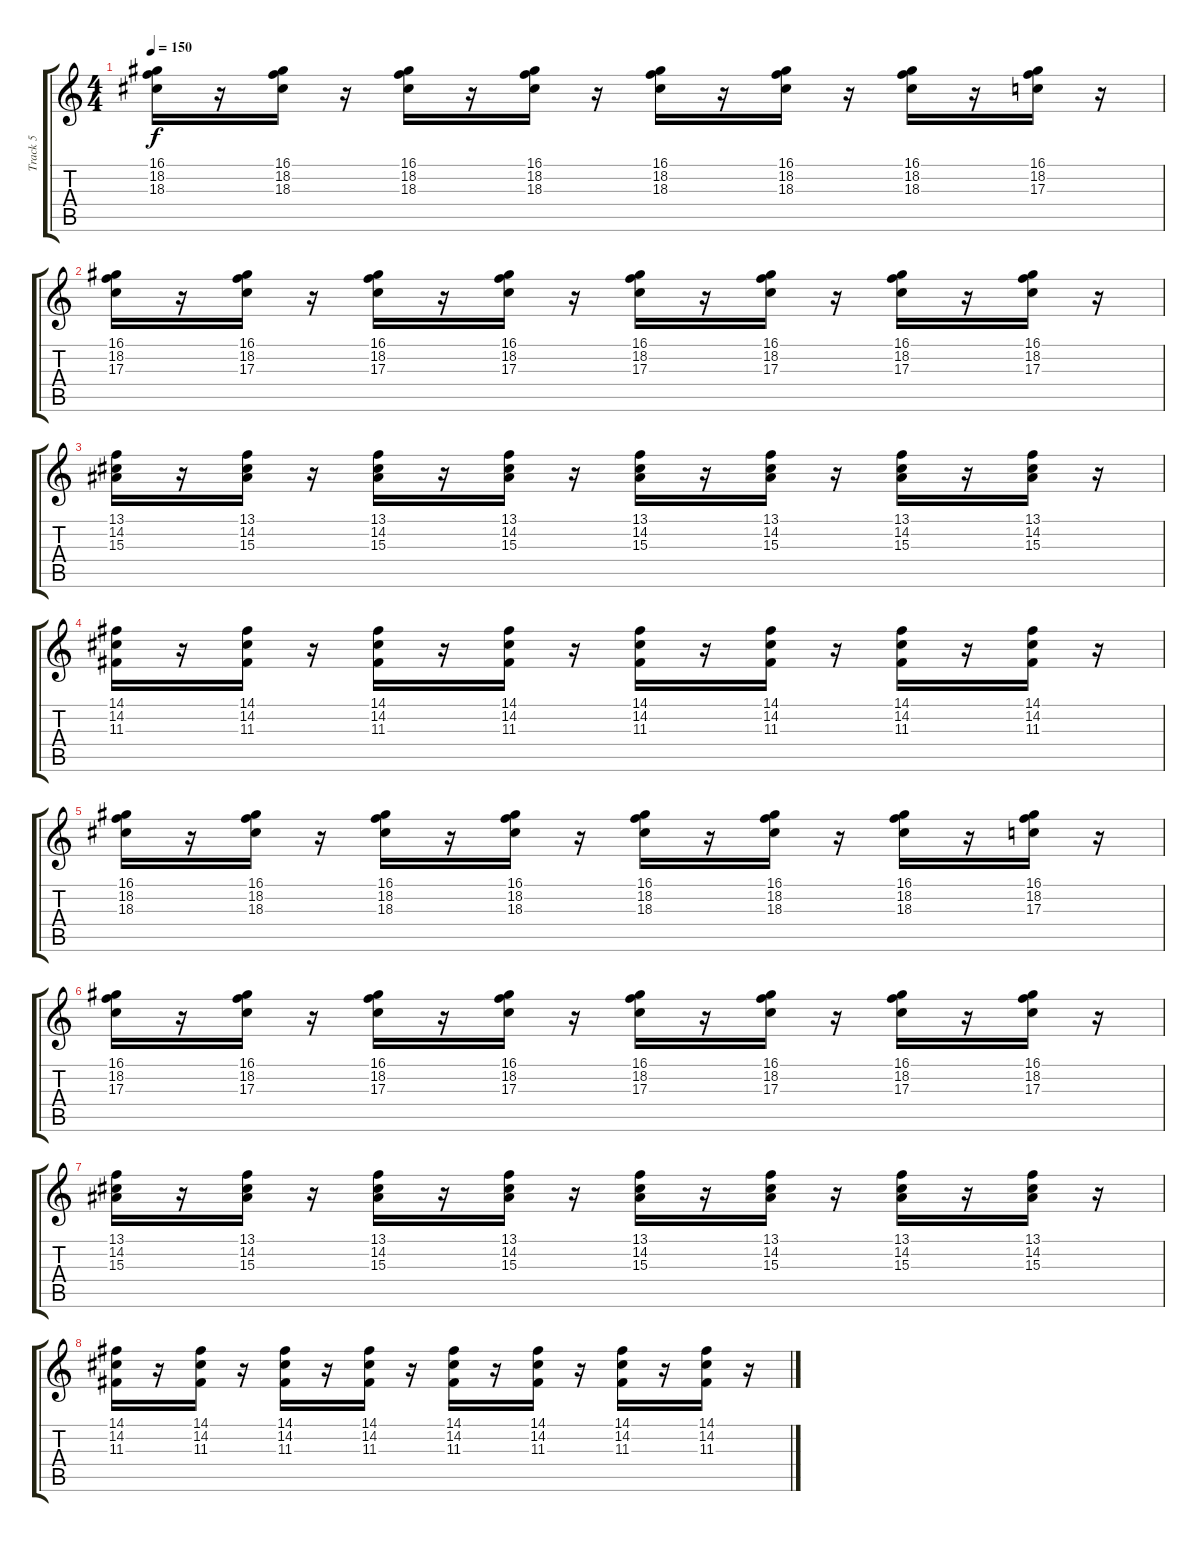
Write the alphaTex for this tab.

\track ("Track 5" "Track 5") {instrument acousticgrandpiano}
\staff {score tabs}
\tuning (E4 B3 G3 D3 A2 E2) {hide}
\ts (4 4)
\tempo 150
\clef g2
\ks c
(16.1 18.2 18.3).16{dy f instrument lead1square} r.16 (16.1 18.2 18.3).16 r.16 (16.1 18.2 18.3).16 r.16 (16.1 18.2 18.3).16 r.16 (16.1 18.2 18.3).16 r.16 (16.1 18.2 18.3).16 r.16 (16.1 18.2 18.3).16 r.16 (16.1 18.2 17.3).16 r.16 |
(16.1 18.2 17.3).16 r.16 (16.1 18.2 17.3).16 r.16 (16.1 18.2 17.3).16 r.16 (16.1 18.2 17.3).16 r.16 (16.1 18.2 17.3).16 r.16 (16.1 18.2 17.3).16 r.16 (16.1 18.2 17.3).16 r.16 (16.1 18.2 17.3).16 r.16 |
(13.1 14.2 15.3).16 r.16 (13.1 14.2 15.3).16 r.16 (13.1 14.2 15.3).16 r.16 (13.1 14.2 15.3).16 r.16 (13.1 14.2 15.3).16 r.16 (13.1 14.2 15.3).16 r.16 (13.1 14.2 15.3).16 r.16 (13.1 14.2 15.3).16 r.16 |
(14.1 14.2 11.3).16 r.16 (14.1 14.2 11.3).16 r.16 (14.1 14.2 11.3).16 r.16 (14.1 14.2 11.3).16 r.16 (14.1 14.2 11.3).16 r.16 (14.1 14.2 11.3).16 r.16 (14.1 14.2 11.3).16 r.16 (14.1 14.2 11.3).16 r.16 |
(16.1 18.2 18.3).16{instrument lead1square} r.16 (16.1 18.2 18.3).16 r.16 (16.1 18.2 18.3).16 r.16 (16.1 18.2 18.3).16 r.16 (16.1 18.2 18.3).16 r.16 (16.1 18.2 18.3).16 r.16 (16.1 18.2 18.3).16 r.16 (16.1 18.2 17.3).16 r.16 |
(16.1 18.2 17.3).16 r.16 (16.1 18.2 17.3).16 r.16 (16.1 18.2 17.3).16 r.16 (16.1 18.2 17.3).16 r.16 (16.1 18.2 17.3).16 r.16 (16.1 18.2 17.3).16 r.16 (16.1 18.2 17.3).16 r.16 (16.1 18.2 17.3).16 r.16 |
(13.1 14.2 15.3).16 r.16 (13.1 14.2 15.3).16 r.16 (13.1 14.2 15.3).16 r.16 (13.1 14.2 15.3).16 r.16 (13.1 14.2 15.3).16 r.16 (13.1 14.2 15.3).16 r.16 (13.1 14.2 15.3).16 r.16 (13.1 14.2 15.3).16 r.16 |
(14.1 14.2 11.3).16 r.16 (14.1 14.2 11.3).16 r.16 (14.1 14.2 11.3).16 r.16 (14.1 14.2 11.3).16 r.16 (14.1 14.2 11.3).16 r.16 (14.1 14.2 11.3).16 r.16 (14.1 14.2 11.3).16 r.16 (14.1 14.2 11.3).16 r.16
